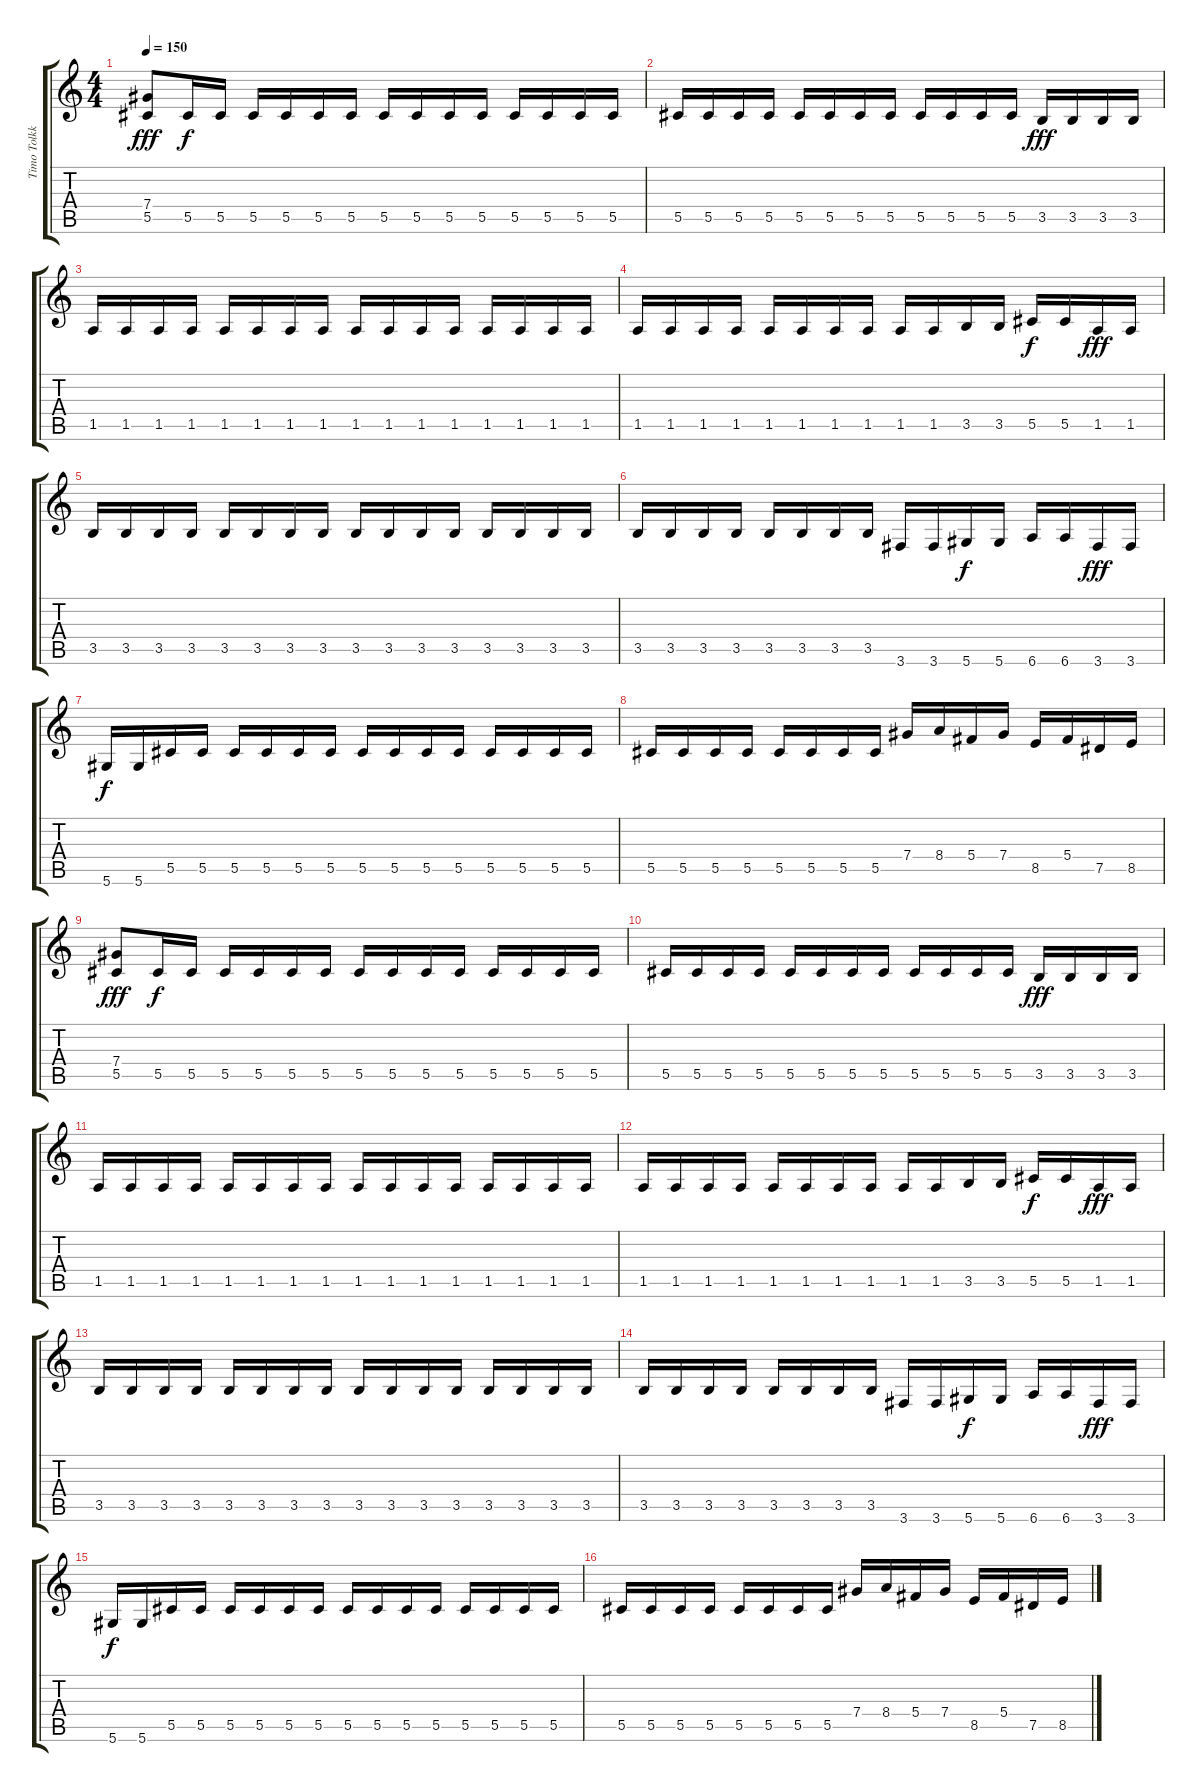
\track ("Timo Tolkki" "Timo Tolkk") {instrument distortionguitar}
\staff {score tabs}
\tuning (Eb4 Bb3 Gb3 Db3 Ab2 Eb2) {hide}
\ts (4 4)
\tempo 150
\clef g2
\ks c
(7.4 5.5).8{dy fff} 5.5.16{dy f} 5.5.16 5.5.16 5.5.16 5.5.16 5.5.16 5.5.16 5.5.16 5.5.16 5.5.16 5.5.16 5.5.16 5.5.16 5.5.16 |
5.5.16 5.5.16 5.5.16 5.5.16 5.5.16 5.5.16 5.5.16 5.5.16 5.5.16 5.5.16 5.5.16 5.5.16 3.5.16{dy fff} 3.5.16 3.5.16 3.5.16 |
1.5.16 1.5.16 1.5.16 1.5.16 1.5.16 1.5.16 1.5.16 1.5.16 1.5.16 1.5.16 1.5.16 1.5.16 1.5.16 1.5.16 1.5.16 1.5.16 |
1.5.16 1.5.16 1.5.16 1.5.16 1.5.16 1.5.16 1.5.16 1.5.16 1.5.16 1.5.16 3.5.16 3.5.16 5.5.16{dy f} 5.5.16 1.5.16{dy fff} 1.5.16 |
3.5.16 3.5.16 3.5.16 3.5.16 3.5.16 3.5.16 3.5.16 3.5.16 3.5.16 3.5.16 3.5.16 3.5.16 3.5.16 3.5.16 3.5.16 3.5.16 |
3.5.16 3.5.16 3.5.16 3.5.16 3.5.16 3.5.16 3.5.16 3.5.16 3.6.16 3.6.16 5.6.16{dy f} 5.6.16 6.6.16 6.6.16 3.6.16{dy fff} 3.6.16 |
5.6.16{dy f} 5.6.16 5.5.16 5.5.16 5.5.16 5.5.16 5.5.16 5.5.16 5.5.16 5.5.16 5.5.16 5.5.16 5.5.16 5.5.16 5.5.16 5.5.16 |
5.5.16 5.5.16 5.5.16 5.5.16 5.5.16 5.5.16 5.5.16 5.5.16 7.4.16 8.4.16 5.4.16 7.4.16 8.5.16 5.4.16 7.5.16 8.5.16 |
(7.4 5.5).8{dy fff} 5.5.16{dy f} 5.5.16 5.5.16 5.5.16 5.5.16 5.5.16 5.5.16 5.5.16 5.5.16 5.5.16 5.5.16 5.5.16 5.5.16 5.5.16 |
5.5.16 5.5.16 5.5.16 5.5.16 5.5.16 5.5.16 5.5.16 5.5.16 5.5.16 5.5.16 5.5.16 5.5.16 3.5.16{dy fff} 3.5.16 3.5.16 3.5.16 |
1.5.16 1.5.16 1.5.16 1.5.16 1.5.16 1.5.16 1.5.16 1.5.16 1.5.16 1.5.16 1.5.16 1.5.16 1.5.16 1.5.16 1.5.16 1.5.16 |
1.5.16 1.5.16 1.5.16 1.5.16 1.5.16 1.5.16 1.5.16 1.5.16 1.5.16 1.5.16 3.5.16 3.5.16 5.5.16{dy f} 5.5.16 1.5.16{dy fff} 1.5.16 |
3.5.16 3.5.16 3.5.16 3.5.16 3.5.16 3.5.16 3.5.16 3.5.16 3.5.16 3.5.16 3.5.16 3.5.16 3.5.16 3.5.16 3.5.16 3.5.16 |
3.5.16 3.5.16 3.5.16 3.5.16 3.5.16 3.5.16 3.5.16 3.5.16 3.6.16 3.6.16 5.6.16{dy f} 5.6.16 6.6.16 6.6.16 3.6.16{dy fff} 3.6.16 |
5.6.16{dy f} 5.6.16 5.5.16 5.5.16 5.5.16 5.5.16 5.5.16 5.5.16 5.5.16 5.5.16 5.5.16 5.5.16 5.5.16 5.5.16 5.5.16 5.5.16 |
5.5.16 5.5.16 5.5.16 5.5.16 5.5.16 5.5.16 5.5.16 5.5.16 7.4.16 8.4.16 5.4.16 7.4.16 8.5.16 5.4.16 7.5.16 8.5.16
